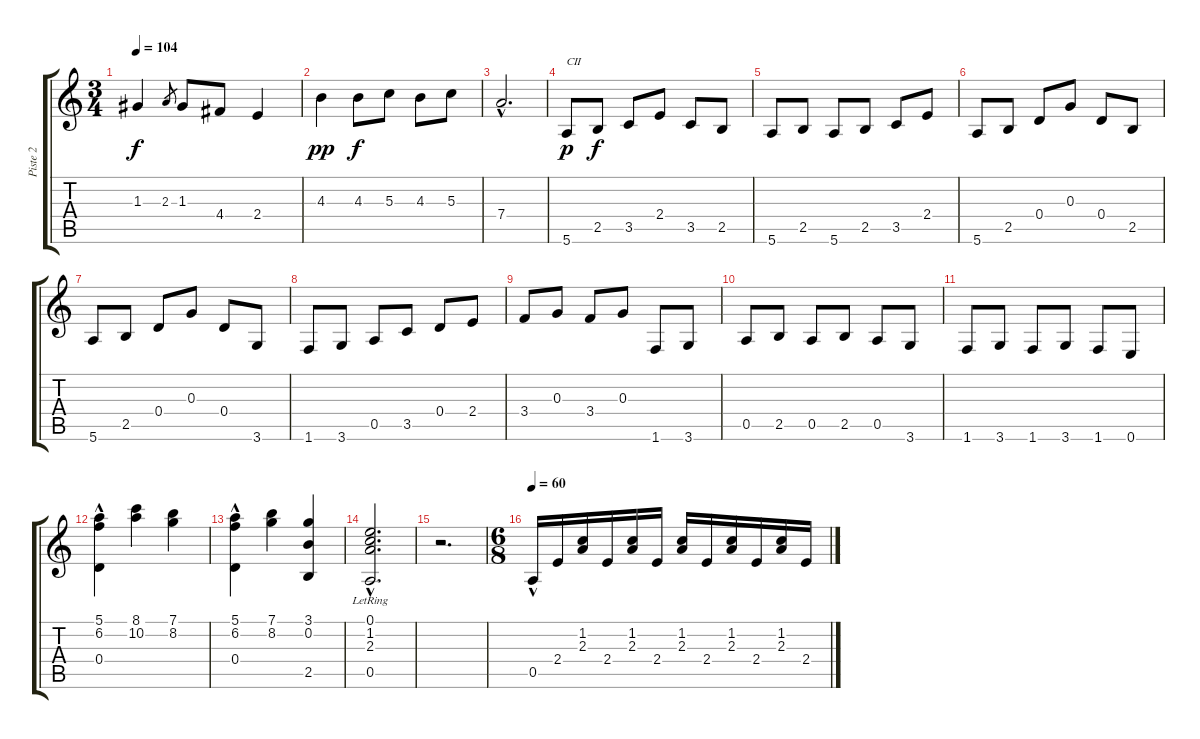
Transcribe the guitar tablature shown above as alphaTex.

\track ("Piste 2" "Piste 2") {instrument acousticguitarnylon}
\staff {score tabs}
\tuning (E4 B3 G3 D3 A2 E2) {hide}
\ts (3 4)
\tempo 104
\clef g2
\ks c
1.3.4{dy f} 2.3.8{gr} 1.3.8 4.4.8 2.4.4 |
4.3.4{dy pp} 4.3.8{dy f} 5.3.8 4.3.8 5.3.8 |
7.4{hac}.2{d} |
5.6.8{txt "CII" dy p} 2.5.8{dy f} 3.5.8 2.4.8 3.5.8 2.5.8 |
5.6.8 2.5.8 5.6.8 2.5.8 3.5.8 2.4.8 |
5.6.8 2.5.8 0.4.8 0.3.8 0.4.8 2.5.8 |
5.6.8 2.5.8 0.4.8 0.3.8 0.4.8 3.6.8 |
1.6.8 3.6.8 0.5.8 3.5.8 0.4.8 2.4.8 |
3.4.8 0.3.8 3.4.8 0.3.8 1.6.8 3.6.8 |
0.5.8 2.5.8 0.5.8 2.5.8 0.5.8 3.6.8 |
1.6.8 3.6.8 1.6.8 3.6.8 1.6.8 0.6.8 |
(5.1 6.2 0.4{hac}).4 (8.1 10.2).4 (7.1 8.2).4 |
(5.1 6.2 0.4{hac}).4 (7.1 8.2).4 (3.1 0.2 2.5).4 |
(0.1{hac lr} 1.2{hac} 2.3{hac} 0.5{hac}).2{d} |
r.2{d} |
\ts (6 8)
\tempo 60
0.5{hac}.16 2.4.16 (1.2 2.3).16 2.4.16 (1.2 2.3).16 2.4.16 (1.2 2.3).16 2.4.16 (1.2 2.3).16 2.4.16 (1.2 2.3).16 2.4.16
